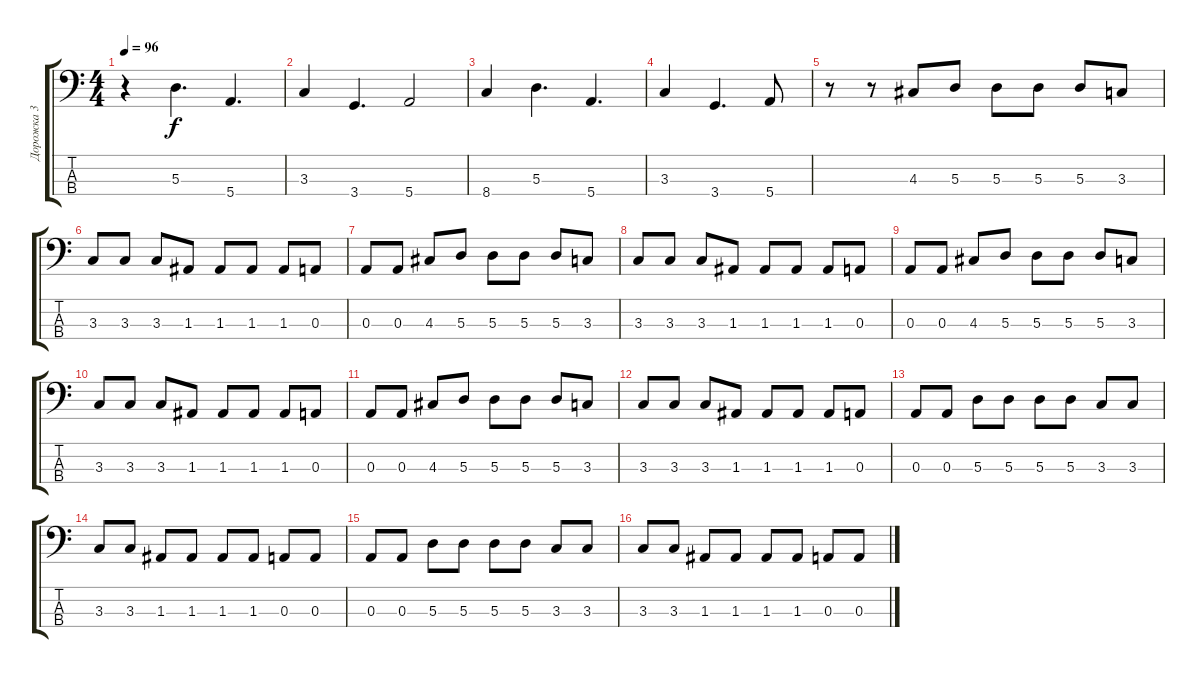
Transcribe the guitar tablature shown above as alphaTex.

\track ("Дорожка 3" "Дорожка 3") {instrument electricbassfinger}
\staff {score tabs}
\tuning (G2 D2 A1 E1) {hide}
\ts (4 4)
\tempo 96
\clef f4
\ks c
r.4{dy f} 5.3.4{d} 5.4.4{d} |
3.3.4 3.4.4{d} 5.4.2 |
8.4.4 5.3.4{d} 5.4.4{d} |
3.3.4 3.4.4{d} 5.4.8 |
r.8 r.8 4.3.8 5.3.8 5.3.8 5.3.8 5.3.8 3.3.8 |
3.3.8 3.3.8 3.3.8 1.3.8 1.3.8 1.3.8 1.3.8 0.3.8 |
0.3.8 0.3.8 4.3.8 5.3.8 5.3.8 5.3.8 5.3.8 3.3.8 |
3.3.8 3.3.8 3.3.8 1.3.8 1.3.8 1.3.8 1.3.8 0.3.8 |
0.3.8 0.3.8 4.3.8 5.3.8 5.3.8 5.3.8 5.3.8 3.3.8 |
3.3.8 3.3.8 3.3.8 1.3.8 1.3.8 1.3.8 1.3.8 0.3.8 |
0.3.8 0.3.8 4.3.8 5.3.8 5.3.8 5.3.8 5.3.8 3.3.8 |
3.3.8 3.3.8 3.3.8 1.3.8 1.3.8 1.3.8 1.3.8 0.3.8 |
0.3.8 0.3.8 5.3.8 5.3.8 5.3.8 5.3.8 3.3.8 3.3.8 |
3.3.8 3.3.8 1.3.8 1.3.8 1.3.8 1.3.8 0.3.8 0.3.8 |
0.3.8 0.3.8 5.3.8 5.3.8 5.3.8 5.3.8 3.3.8 3.3.8 |
3.3.8 3.3.8 1.3.8 1.3.8 1.3.8 1.3.8 0.3.8 0.3.8
